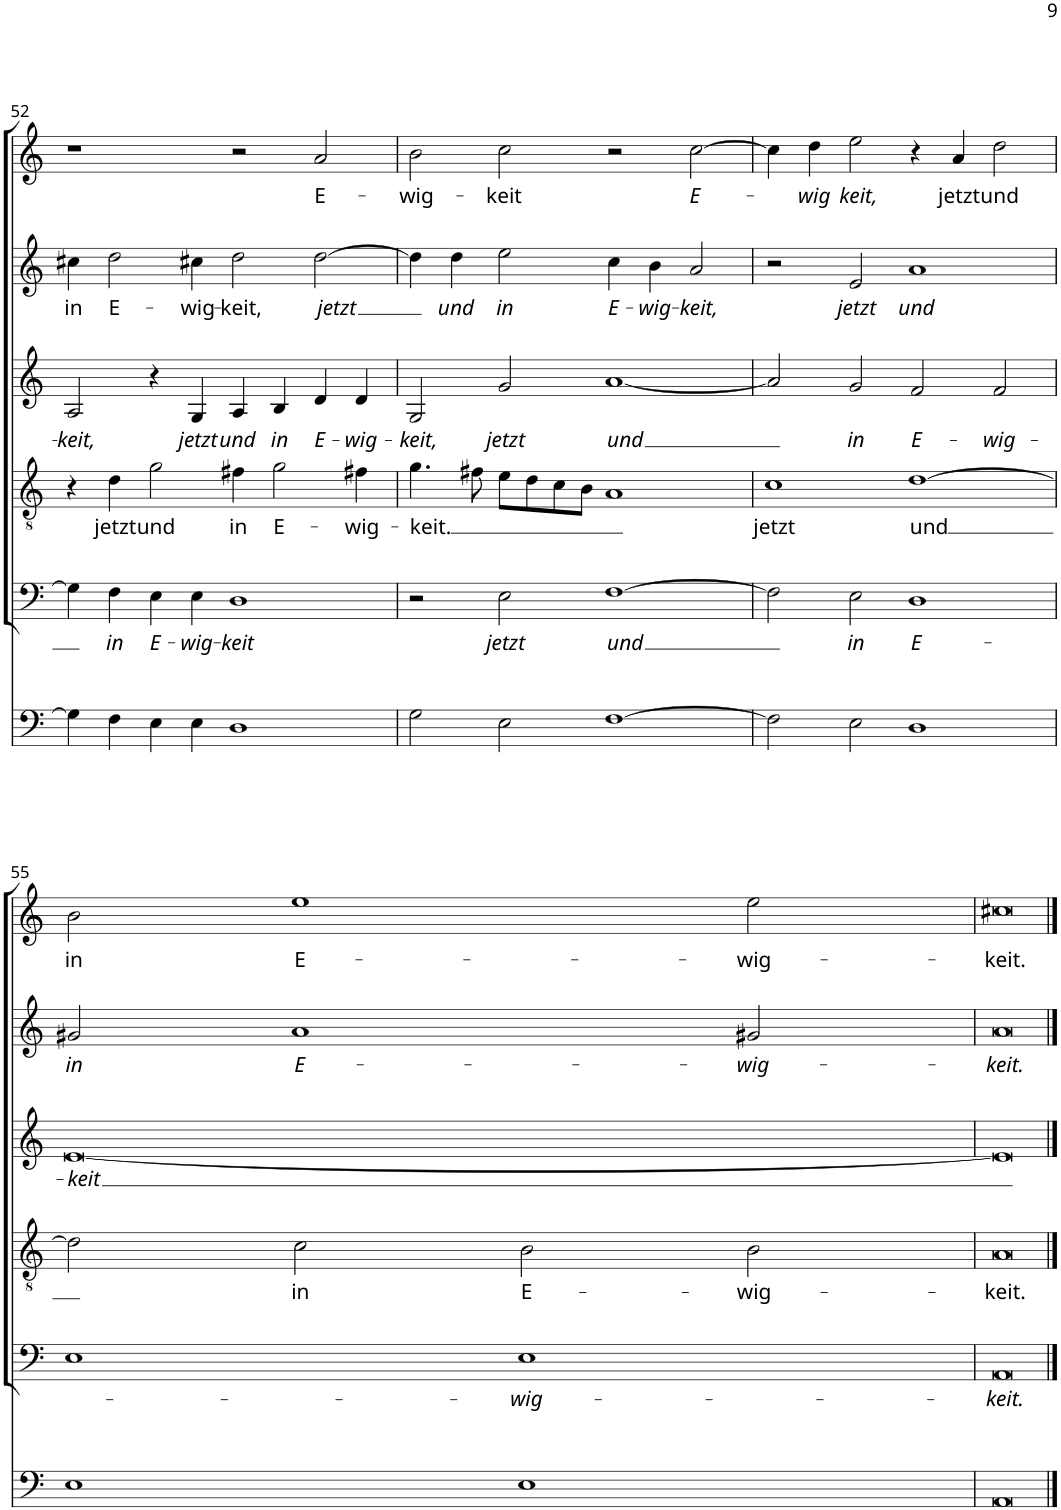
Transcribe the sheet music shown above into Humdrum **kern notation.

**kern	**kern	**text	**kern	**text	**kern	**text	**kern	**text	**kern	**text
*part6	*part5	*part5	*part4	*part4	*part3	*part3	*part2	*part2	*part1	*part1
*staff6	*staff5	*staff5	*staff4	*staff4	*staff3	*staff3	*staff2	*staff2	*staff1	*staff1
*I"Bassus generalis	*I"Bassus	*	*I"Tenor	*	*I"Altus	*	*I"Cantus II	*	*I"Cantus I	*
!!LO:PB:g=z
*clefF4	*clefF4	*	*clefGv2	*	*clefG2	*	*clefG2	*	*clefG2	*
*k[]	*k[]	*	*k[]	*	*k[]	*	*k[]	*	*k[]	*
*M4/2	*M4/2	*	*M4/2	*	*M4/2	*	*M4/2	*	*M4/2	*
=52	=52	=52	=52	=52	=52	=52	=52	=52	=52	=52
!	!	!	!	!	!	!LO:LY:b	!	!LO:LY:b	!	!
4G\]	4G\]	.	4r	.	2A/	-keit,	4cc#X\	in	1r	.
!	!	!LO:LY:b	!	!LO:LY:b	!	!	!	!LO:LY:b	!	!
4F\	4F\	in	4d\	jetzt	.	.	2dd\	E-	.	.
!	!	!LO:LY:b	!	!LO:LY:b	!	!	!	!	!	!
4E\	4E\	E-	2g\	und	4r	.	.	.	.	.
!	!	!LO:LY:b	!	!	!	!LO:LY:b	!	!LO:LY:b	!	!
4E\	4E\	-wig-	.	.	4G/	jetzt	4cc#X\	-wig-	.	.
!	!	!LO:LY:b	!	!LO:LY:b	!	!LO:LY:b	!	!LO:LY:b	!	!
1D	1D	-keit	4f#X\	in	4A/	und	2dd\	-keit,	2r	.
!	!	!	!	!LO:LY:b	!	!LO:LY:b	!	!	!	!
.	.	.	2g\	E-	4B/	in	.	.	.	.
!	!	!	!	!	!	!LO:LY:b	!	!LO:LY:b	!	!LO:LY:b
.	.	.	.	.	4d/	E-	[2dd\	jetzt	2a/	E-
!	!	!	!	!LO:LY:b	!	!LO:LY:b	!	!	!	!
.	.	.	4f#X\	-wig-	4d/	-wig-	.	.	.	.
=53	=53	=53	=53	=53	=53	=53	=53	=53	=53	=53
!	!	!	!	!LO:LY:b	!	!LO:LY:b	!	!	!	!LO:LY:b
2G\	2r	.	4.g\	-keit.	2G/	-keit,	4dd\]	.	2b\	-wig-
!	!	!	!	!	!	!	!	!LO:LY:b	!	!
.	.	.	.	.	.	.	4dd\	und	.	.
.	.	.	8f#X\	.	.	.	.	.	.	.
!	!	!LO:LY:b	!	!	!	!LO:LY:b	!	!LO:LY:b	!	!LO:LY:b
2E\	2E\	jetzt	8e\L	.	2g/	jetzt	2ee\	in	2cc\	-keit
.	.	.	8d\	.	.	.	.	.	.	.
.	.	.	8c\	.	.	.	.	.	.	.
.	.	.	8B\J	.	.	.	.	.	.	.
!	!	!LO:LY:b	!	!	!	!LO:LY:b	!	!LO:LY:b	!	!
[1F	[1F	und	1A	.	[1a	und	4cc\	E-	2r	.
!	!	!	!	!	!	!	!	!LO:LY:b	!	!
.	.	.	.	.	.	.	4b\	-wig-	.	.
!	!	!	!	!	!	!	!	!LO:LY:b	!	!LO:LY:b
.	.	.	.	.	.	.	2a/	-keit,	[2cc\	E-
=54	=54	=54	=54	=54	=54	=54	=54	=54	=54	=54
!	!	!	!	!LO:LY:b	!	!	!	!	!	!
2F\]	2F\]	.	1c	jetzt	2a/]	.	2r	.	4cc\]	.
!	!	!	!	!	!	!	!	!	!	!LO:LY:b
.	.	.	.	.	.	.	.	.	4dd\	-wig
!	!	!LO:LY:b	!	!	!	!LO:LY:b	!	!LO:LY:b	!	!LO:LY:b
2E\	2E\	in	.	.	2g/	in	2e/	jetzt	2ee\	-keit,
!	!	!LO:LY:b	!	!LO:LY:b	!	!LO:LY:b	!	!LO:LY:b	!	!
1D	1D	E-	[1d	und	2f/	E-	1a	und	4r	.
!	!	!	!	!	!	!	!	!	!	!LO:LY:b
.	.	.	.	.	.	.	.	.	4a/	jetzt
!	!	!	!	!	!	!LO:LY:b	!	!	!	!LO:LY:b
.	.	.	.	.	2f/	-wig-	.	.	2dd\	und
!!LO:LB:g=z
=55	=55	=55	=55	=55	=55	=55	=55	=55	=55	=55
!	!	!	!	!	!	!LO:LY:b	!	!LO:LY:b	!	!LO:LY:b
1E	1E	.	2d\]	.	[0e	-keit	2g#X/	in	2b\	in
!	!	!	!	!LO:LY:b	!	!	!	!LO:LY:b	!	!LO:LY:b
.	.	.	2c\	in	.	.	1a	E-	1ee	E-
!	!	!LO:LY:b	!	!LO:LY:b	!	!	!	!	!	!
1E	1E	-wig-	2B\	E-	.	.	.	.	.	.
!	!	!	!	!LO:LY:b	!	!	!	!LO:LY:b	!	!LO:LY:b
.	.	.	2B\	-wig-	.	.	2g#X/	-wig-	2ee\	-wig-
=56	=56	=56	=56	=56	=56	=56	=56	=56	=56	=56
!	!	!LO:LY:b	!	!LO:LY:b	!	!	!	!LO:LY:b	!	!LO:LY:b
0AA	0AA	-keit.	0A	-keit.	0e]	.	0a	-keit.	0cc#X	-keit.
==	==	==	==	==	==	==	==	==	==	==
*-	*-	*-	*-	*-	*-	*-	*-	*-	*-	*-
